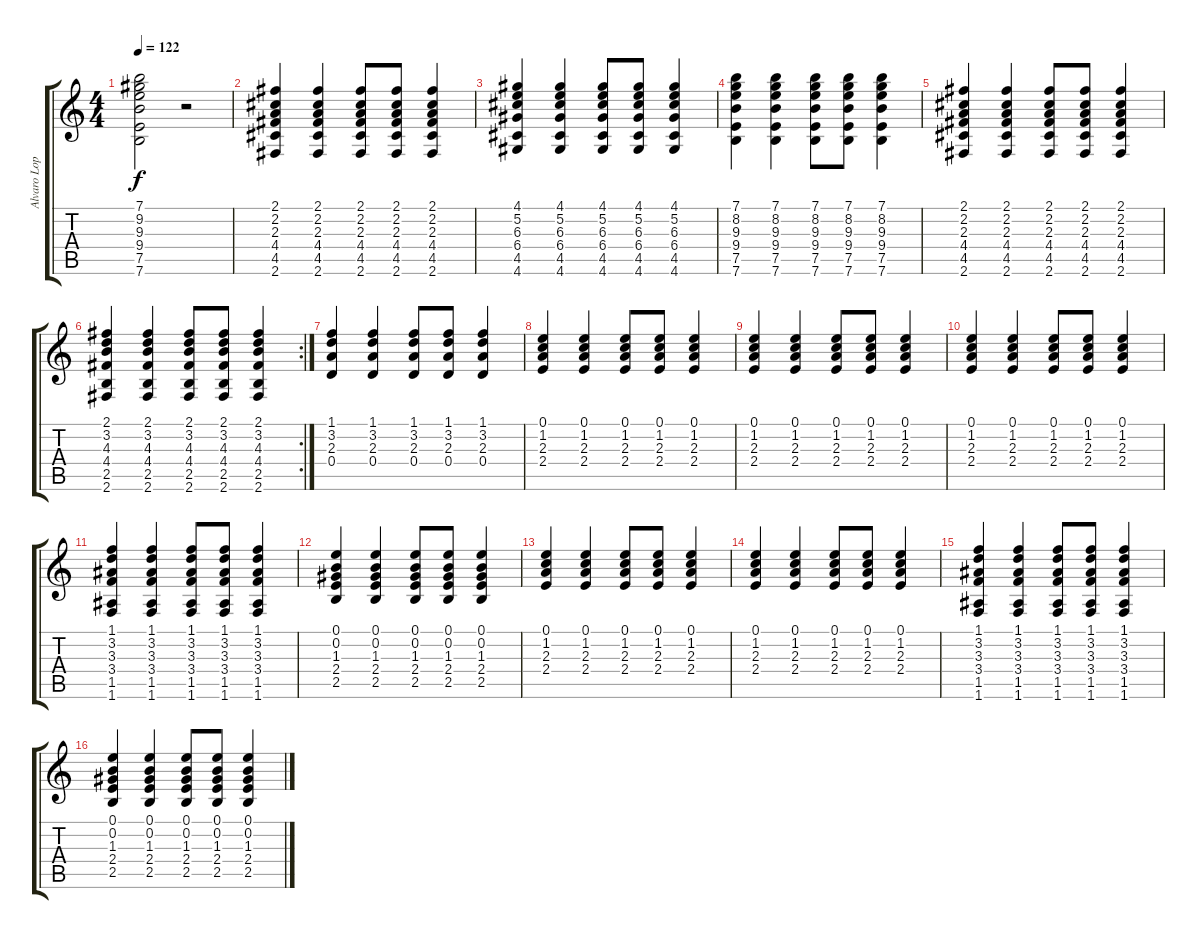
\track ("Alvaro Lopez" "Alvaro Lop") {instrument acousticguitarnylon}
\staff {score tabs}
\tuning (E4 B3 G3 D3 A2 E2) {hide}
\ts (4 4)
\tempo 122
\clef g2
\ks c
(7.1 9.2 9.3 9.4 7.5 7.6).2{dy f} r.2 |
(2.1 2.2 2.3 4.4 4.5 2.6).4 (2.1 2.2 2.3 4.4 4.5 2.6).4 (2.1 2.2 2.3 4.4 4.5 2.6).8 (2.1 2.2 2.3 4.4 4.5 2.6).8 (2.1 2.2 2.3 4.4 4.5 2.6).4 |
(4.1 5.2 6.3 6.4 4.5 4.6).4 (4.1 5.2 6.3 6.4 4.5 4.6).4 (4.1 5.2 6.3 6.4 4.5 4.6).8 (4.1 5.2 6.3 6.4 4.5 4.6).8 (4.1 5.2 6.3 6.4 4.5 4.6).4 |
(7.1 8.2 9.3 9.4 7.5 7.6).4 (7.1 8.2 9.3 9.4 7.5 7.6).4 (7.1 8.2 9.3 9.4 7.5 7.6).8 (7.1 8.2 9.3 9.4 7.5 7.6).8 (7.1 8.2 9.3 9.4 7.5 7.6).4 |
(2.1 2.2 2.3 4.4 4.5 2.6).4 (2.1 2.2 2.3 4.4 4.5 2.6).4 (2.1 2.2 2.3 4.4 4.5 2.6).8 (2.1 2.2 2.3 4.4 4.5 2.6).8 (2.1 2.2 2.3 4.4 4.5 2.6).4 |
\rc 2
(2.1 3.2 4.3 4.4 2.5 2.6).4 (2.1 3.2 4.3 4.4 2.5 2.6).4 (2.1 3.2 4.3 4.4 2.5 2.6).8 (2.1 3.2 4.3 4.4 2.5 2.6).8 (2.1 3.2 4.3 4.4 2.5 2.6).4 |
(1.1 3.2 2.3 0.4).4 (1.1 3.2 2.3 0.4).4 (1.1 3.2 2.3 0.4).8 (1.1 3.2 2.3 0.4).8 (1.1 3.2 2.3 0.4).4 |
(0.1 1.2 2.3 2.4).4 (0.1 1.2 2.3 2.4).4 (0.1 1.2 2.3 2.4).8 (0.1 1.2 2.3 2.4).8 (0.1 1.2 2.3 2.4).4 |
(0.1 1.2 2.3 2.4).4 (0.1 1.2 2.3 2.4).4 (0.1 1.2 2.3 2.4).8 (0.1 1.2 2.3 2.4).8 (0.1 1.2 2.3 2.4).4 |
(0.1 1.2 2.3 2.4).4 (0.1 1.2 2.3 2.4).4 (0.1 1.2 2.3 2.4).8 (0.1 1.2 2.3 2.4).8 (0.1 1.2 2.3 2.4).4 |
(1.1 3.2 3.3 3.4 1.5 1.6).4 (1.1 3.2 3.3 3.4 1.5 1.6).4 (1.1 3.2 3.3 3.4 1.5 1.6).8 (1.1 3.2 3.3 3.4 1.5 1.6).8 (1.1 3.2 3.3 3.4 1.5 1.6).4 |
(0.1 0.2 1.3 2.4 2.5).4 (0.1 0.2 1.3 2.4 2.5).4 (0.1 0.2 1.3 2.4 2.5).8 (0.1 0.2 1.3 2.4 2.5).8 (0.1 0.2 1.3 2.4 2.5).4 |
(0.1 1.2 2.3 2.4).4 (0.1 1.2 2.3 2.4).4 (0.1 1.2 2.3 2.4).8 (0.1 1.2 2.3 2.4).8 (0.1 1.2 2.3 2.4).4 |
(0.1 1.2 2.3 2.4).4 (0.1 1.2 2.3 2.4).4 (0.1 1.2 2.3 2.4).8 (0.1 1.2 2.3 2.4).8 (0.1 1.2 2.3 2.4).4 |
(1.1 3.2 3.3 3.4 1.5 1.6).4 (1.1 3.2 3.3 3.4 1.5 1.6).4 (1.1 3.2 3.3 3.4 1.5 1.6).8 (1.1 3.2 3.3 3.4 1.5 1.6).8 (1.1 3.2 3.3 3.4 1.5 1.6).4 |
(0.1 0.2 1.3 2.4 2.5).4 (0.1 0.2 1.3 2.4 2.5).4 (0.1 0.2 1.3 2.4 2.5).8 (0.1 0.2 1.3 2.4 2.5).8 (0.1 0.2 1.3 2.4 2.5).4
